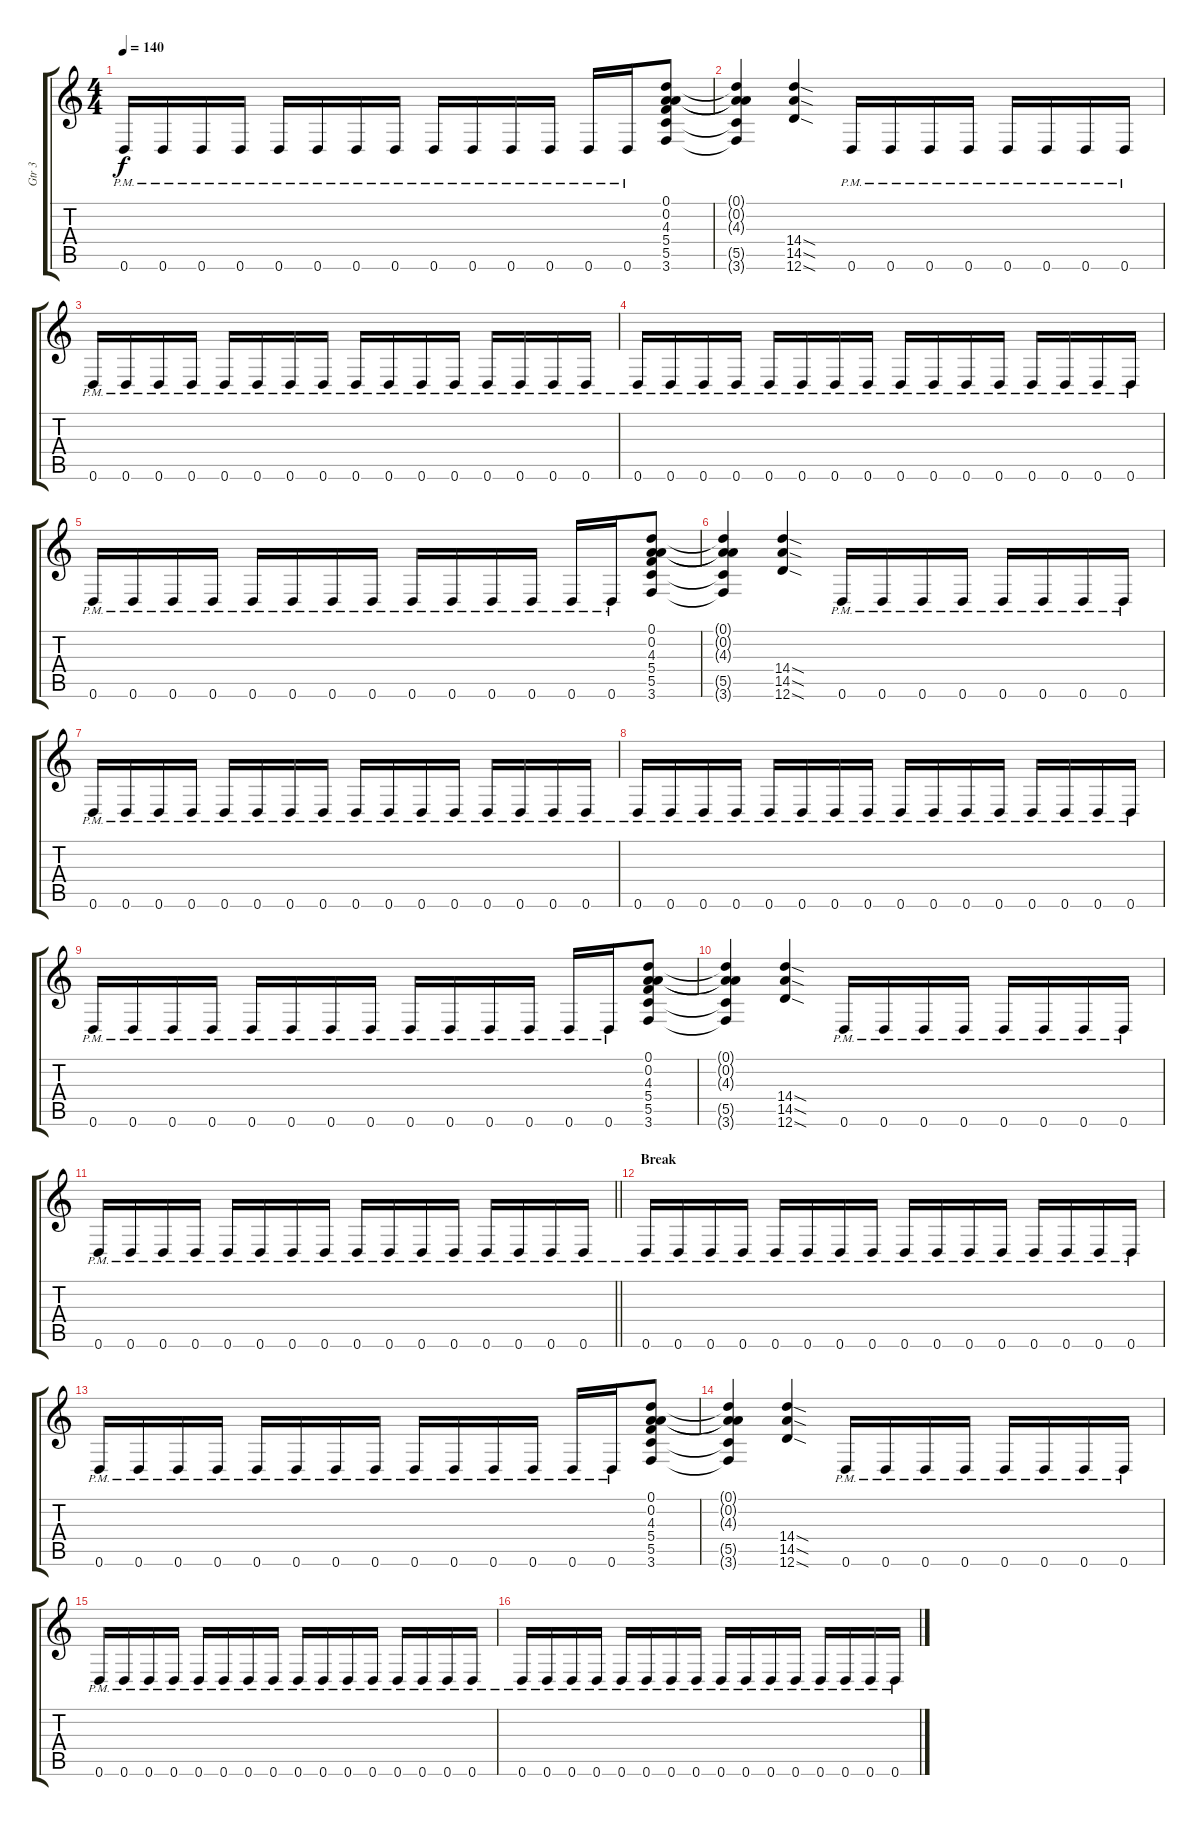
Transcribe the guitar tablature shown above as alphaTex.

\track ("Gtr 3" "Gtr 3") {instrument distortionguitar}
\staff {score tabs}
\tuning (D4 A3 F3 C3 G2 D2) {hide}
\ts (4 4)
\tempo 140
\clef g2
\ks c
0.6{pm}.16{dy f} 0.6{pm}.16 0.6{pm}.16 0.6{pm}.16 0.6{pm}.16 0.6{pm}.16 0.6{pm}.16 0.6{pm}.16 0.6{pm}.16 0.6{pm}.16 0.6{pm}.16 0.6{pm}.16 0.6{pm}.16 0.6{pm}.16 (0.1 0.2 4.3 5.4 5.5 3.6).8 |
(0.1{t} 0.2{t} 4.3{t} 5.5{t} 3.6{t}).4 (14.4{sod} 14.5{sod} 12.6{sod}).4 0.6{pm}.16 0.6{pm}.16 0.6{pm}.16 0.6{pm}.16 0.6{pm}.16 0.6{pm}.16 0.6{pm}.16 0.6{pm}.16 |
0.6{pm}.16 0.6{pm}.16 0.6{pm}.16 0.6{pm}.16 0.6{pm}.16 0.6{pm}.16 0.6{pm}.16 0.6{pm}.16 0.6{pm}.16 0.6{pm}.16 0.6{pm}.16 0.6{pm}.16 0.6{pm}.16 0.6{pm}.16 0.6{pm}.16 0.6{pm}.16 |
0.6{pm}.16 0.6{pm}.16 0.6{pm}.16 0.6{pm}.16 0.6{pm}.16 0.6{pm}.16 0.6{pm}.16 0.6{pm}.16 0.6{pm}.16 0.6{pm}.16 0.6{pm}.16 0.6{pm}.16 0.6{pm}.16 0.6{pm}.16 0.6{pm}.16 0.6{pm}.16 |
0.6{pm}.16 0.6{pm}.16 0.6{pm}.16 0.6{pm}.16 0.6{pm}.16 0.6{pm}.16 0.6{pm}.16 0.6{pm}.16 0.6{pm}.16 0.6{pm}.16 0.6{pm}.16 0.6{pm}.16 0.6{pm}.16 0.6{pm}.16 (0.1 0.2 4.3 5.4 5.5 3.6).8 |
(0.1{t} 0.2{t} 4.3{t} 5.5{t} 3.6{t}).4 (14.4{sod} 14.5{sod} 12.6{sod}).4 0.6{pm}.16 0.6{pm}.16 0.6{pm}.16 0.6{pm}.16 0.6{pm}.16 0.6{pm}.16 0.6{pm}.16 0.6{pm}.16 |
0.6{pm}.16 0.6{pm}.16 0.6{pm}.16 0.6{pm}.16 0.6{pm}.16 0.6{pm}.16 0.6{pm}.16 0.6{pm}.16 0.6{pm}.16 0.6{pm}.16 0.6{pm}.16 0.6{pm}.16 0.6{pm}.16 0.6{pm}.16 0.6{pm}.16 0.6{pm}.16 |
0.6{pm}.16 0.6{pm}.16 0.6{pm}.16 0.6{pm}.16 0.6{pm}.16 0.6{pm}.16 0.6{pm}.16 0.6{pm}.16 0.6{pm}.16 0.6{pm}.16 0.6{pm}.16 0.6{pm}.16 0.6{pm}.16 0.6{pm}.16 0.6{pm}.16 0.6{pm}.16 |
0.6{pm}.16 0.6{pm}.16 0.6{pm}.16 0.6{pm}.16 0.6{pm}.16 0.6{pm}.16 0.6{pm}.16 0.6{pm}.16 0.6{pm}.16 0.6{pm}.16 0.6{pm}.16 0.6{pm}.16 0.6{pm}.16 0.6{pm}.16 (0.1 0.2 4.3 5.4 5.5 3.6).8 |
(0.1{t} 0.2{t} 4.3{t} 5.5{t} 3.6{t}).4 (14.4{sod} 14.5{sod} 12.6{sod}).4 0.6{pm}.16 0.6{pm}.16 0.6{pm}.16 0.6{pm}.16 0.6{pm}.16 0.6{pm}.16 0.6{pm}.16 0.6{pm}.16 |
\barLineRight lightlight
0.6{pm}.16 0.6{pm}.16 0.6{pm}.16 0.6{pm}.16 0.6{pm}.16 0.6{pm}.16 0.6{pm}.16 0.6{pm}.16 0.6{pm}.16 0.6{pm}.16 0.6{pm}.16 0.6{pm}.16 0.6{pm}.16 0.6{pm}.16 0.6{pm}.16 0.6{pm}.16 |
\section ("" "Break")
0.6{pm}.16 0.6{pm}.16 0.6{pm}.16 0.6{pm}.16 0.6{pm}.16 0.6{pm}.16 0.6{pm}.16 0.6{pm}.16 0.6{pm}.16 0.6{pm}.16 0.6{pm}.16 0.6{pm}.16 0.6{pm}.16 0.6{pm}.16 0.6{pm}.16 0.6{pm}.16 |
0.6{pm}.16 0.6{pm}.16 0.6{pm}.16 0.6{pm}.16 0.6{pm}.16 0.6{pm}.16 0.6{pm}.16 0.6{pm}.16 0.6{pm}.16 0.6{pm}.16 0.6{pm}.16 0.6{pm}.16 0.6{pm}.16 0.6{pm}.16 (0.1 0.2 4.3 5.4 5.5 3.6).8 |
(0.1{t} 0.2{t} 4.3{t} 5.5{t} 3.6{t}).4 (14.4{sod} 14.5{sod} 12.6{sod}).4 0.6{pm}.16 0.6{pm}.16 0.6{pm}.16 0.6{pm}.16 0.6{pm}.16 0.6{pm}.16 0.6{pm}.16 0.6{pm}.16 |
0.6{pm}.16 0.6{pm}.16 0.6{pm}.16 0.6{pm}.16 0.6{pm}.16 0.6{pm}.16 0.6{pm}.16 0.6{pm}.16 0.6{pm}.16 0.6{pm}.16 0.6{pm}.16 0.6{pm}.16 0.6{pm}.16 0.6{pm}.16 0.6{pm}.16 0.6{pm}.16 |
0.6{pm}.16 0.6{pm}.16 0.6{pm}.16 0.6{pm}.16 0.6{pm}.16 0.6{pm}.16 0.6{pm}.16 0.6{pm}.16 0.6{pm}.16 0.6{pm}.16 0.6{pm}.16 0.6{pm}.16 0.6{pm}.16 0.6{pm}.16 0.6{pm}.16 0.6{pm}.16
